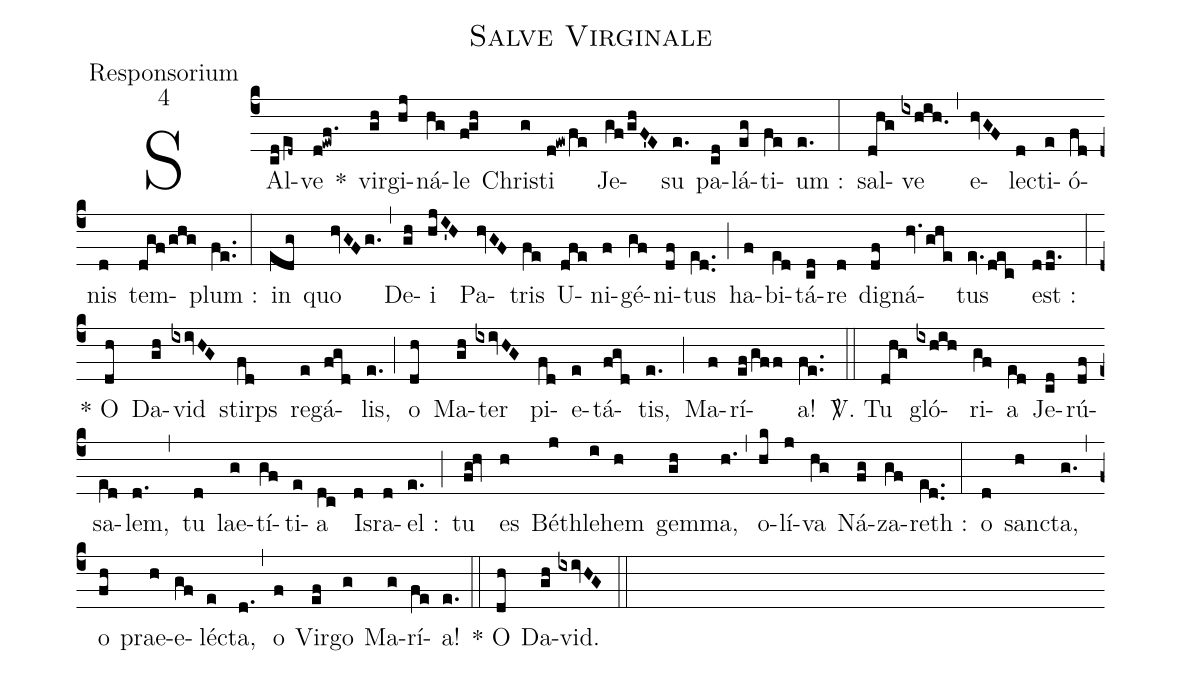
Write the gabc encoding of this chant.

name:Salve Virginale;
office-part:Responsorium;
mode:4;
%%
(c4) SAl(cd/e[ll:1]d~)ve(d!ewf.) *() vir(gh)gi(hj)ná(hg)le(fgh) Chri(g)sti(d!ew/fe) Je(gf/ghF'E)su(e.) pa(cd)lá(eg)ti(fe)um :(e.) (:) sal(dhg)ve(ixhih.) (,) e(hvGF)le(d)cti(e)ó(fd)nis(d) tem(dgf/ghg)plum :(fe..) (:) in(edg) quo(hvGFg.) (,) De(gh)i(hjI'H) Pa(hvGF)tris(fe) U(dfe)ni(f)gé(gf)ni(df)tus(e[ll:1]d..) (;) ha(f)bi(e[ll:1]d)tá(cd)re(d) di(df)gná(hv.ghe)tus(ev.dec) est :(dde.) (:) * O(dh) Da(gh)vid(ixivHG) stirps(fd) re(e)gá(fgd)lis,(e.) (;) o(dh) Ma(gh)ter(ixivHG)  pi(fd)e(e)tá(fgd)tis,(e.) (;) Ma(f)rí(ef/gff)a!(fe..) (::)
<sp>V/</sp>. Tu(dhg) gló(ixhih)ri(gf)a(e[ll:1]d) Je(cd)rú(df)sa(e[ll:1]d)lem,(d.) (,) tu(d) lae(g)tí(gf)ti(e)a(dc) Is(d)ra(d)el :(e.) (;) tu(fg!hv) es(h) Béth(j)le(i)hem(h) gem(gh)ma,(h.) (,) o(hk)lí(j)va(hg) Ná(fg)za(gf)reth :(e[ll:1]d..) (:) o(d) san(h)cta,(g.) (,) o(fh) prae(h)e(gf)lé(e)cta,(d.) (,) o(f) Vir(ef)go(g) Ma(g)rí(fe)a!(e.) (::) * O(dh) Da(gh)vid.(ixivHG) (::)
